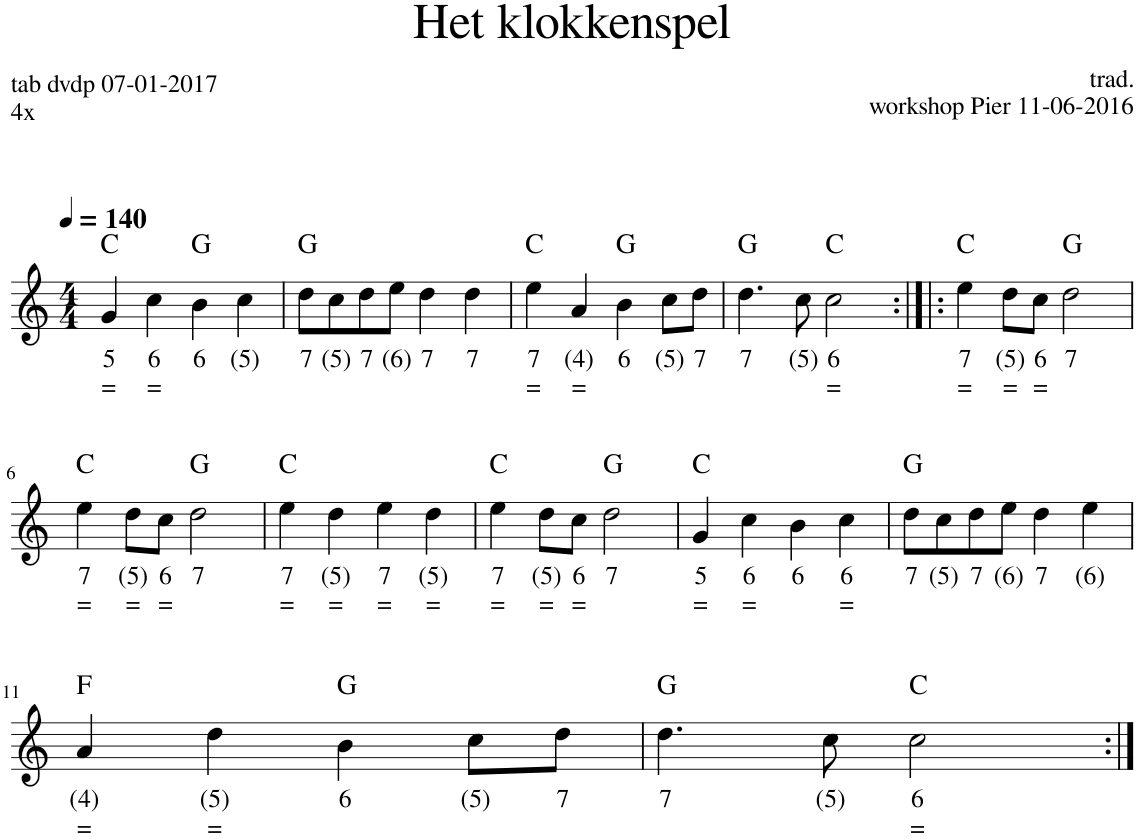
**kern	**text	**text	**kern	**text	**text	**kern	**text	**text	**harte
*part3	*part3	*part3	*part2	*part2	*part2	*part1	*part1	*part1	*part1
*staff3	*staff3	*staff3	*staff2	*staff2	*staff2	*staff1	*staff1	*staff1	*
*I"Piano	*	*	*I"Piano	*	*	*I"Piano	*	*	*
*stria5	*	*	*stria5	*	*	*	*	*	*
*clefG2	*	*	*clefG2	*	*	*clefG2	*	*	*
*k[]	*	*	*k[]	*	*	*k[]	*	*	*
*M4/4	*	*	*M4/4	*	*	*M4/4	*	*	*
*MM140	*	*	*MM140	*	*	*MM140	*	*	*
=1	=1	=1	=1	=1	=1	=1	=1	=1	=1
!	!	!	!	!	!	!	!LO:LY:b	!LO:LY:b	!
4e	4	=	4g	5	=	4g/	5	=	C:maj
!	!	!	!	!	!	!	!LO:LY:b	!LO:LY:b	!
4e	4	=	4c	3	=	4cc\	6	=	.
!	!	!	!	!	!	!	!LO:LY:b	!	!
4e	(2)	.	4g	(3)	.	4b\	6	.	G:maj
!	!	!	!	!	!	!	!LO:LY:b	!	!
4e	(2)	.	4c	(2)	=	4cc\	(5)	.	.
=2	=2	=2	=2	=2	=2	=2	=2	=2	=2
*	*	*	*k[]	*	*	*	*	*	*
!	!	!	!	!	!	!	!LO:LY:b	!	!
4f	4	.	4g	(3)	.	8dd\L	7	.	G:maj
!	!	!	!	!	!	!	!LO:LY:b	!	!
.	.	.	.	.	.	8cc\	(5)	.	.
!	!	!	!	!	!	!	!LO:LY:b	!	!
4f	4	.	4c	(2)	=	8dd\	7	.	.
!	!	!	!	!	!	!	!LO:LY:b	!	!
.	.	.	.	.	.	8ee\J	(6)	.	.
!	!	!	!	!	!	!	!LO:LY:b	!	!
4f	4	.	4g	(3)	.	4dd\	7	.	.
!	!	!	!	!	!	!	!LO:LY:b	!	!
4f	4	.	4c	(2)	=	4dd\	7	.	.
=3	=3	=3	=3	=3	=3	=3	=3	=3	=3
!	!	!	!	!	!	!	!LO:LY:b	!LO:LY:b	!
4g	5	=	4g	5	=	4ee\	7	=	C:maj
!	!	!	!	!	!	!	!LO:LY:b	!LO:LY:b	!
4e	4	=	4c	3	=	4a/	(4)	=	.
!	!	!	!	!	!	!	!LO:LY:b	!	!
4e	(2)	.	4g	(3)	.	4b\	6	.	G:maj
!	!	!	!	!	!	!	!LO:LY:b	!	!
4e	(2)	.	4c	(2)	=	8cc\L	(5)	.	.
!	!	!	!	!	!	!	!LO:LY:b	!	!
.	.	.	.	.	.	8dd\J	7	.	.
=4	=4	=4	=4	=4	=4	=4	=4	=4	=4
!	!	!	!	!	!	!	!LO:LY:b	!	!
4.f	4	.	4g	(3)	.	4.dd\	7	.	G:maj
.	.	.	4c	(2)	=	.	.	.	.
!	!	!	!	!	!	!	!LO:LY:b	!	!
8e	(2)	.	.	.	.	8cc\	(5)	.	.
!	!	!	!	!	!	!	!LO:LY:b	!LO:LY:b	!
2e	4	=	2g	5	=	2cc\	6	=	C:maj
=5:|!|:	=5:|!|:	=5:|!|:	=5:|!|:	=5:|!|:	=5:|!|:	=5:|!|:	=5:|!|:	=5:|!|:	=5:|!|:
!	!	!	!	!	!	!	!LO:LY:b	!LO:LY:b	!
4cc	6	=	4c	3	=	4ee\	7	=	C:maj
!	!	!	!	!	!	!	!LO:LY:b	!LO:LY:b	!
8g/L	5	=	4e	4	=	8dd\L	(5)	=	.
!	!	!	!	!	!	!	!LO:LY:b	!LO:LY:b	!
8g/J	5	=	.	.	.	8cc\J	6	=	.
!	!	!	!	!	!	!	!LO:LY:b	!	!
2g	(3)	.	4g	(3)	.	2dd\	7	.	G:maj
.	.	.	4G	2	=	.	.	.	.
!!LO:LB:g=z
=6	=6	=6	=6	=6	=6	=6	=6	=6	=6
!	!	!	!	!	!	!	!LO:LY:b	!LO:LY:b	!
1r	.	.	4c	3	=	4ee\	7	=	C:maj
!	!	!	!	!	!	!	!LO:LY:b	!LO:LY:b	!
.	.	.	4e	4	=	8dd\L	(5)	=	.
!	!	!	!	!	!	!	!LO:LY:b	!LO:LY:b	!
.	.	.	.	.	.	8cc\J	6	=	.
!	!	!	!	!	!	!	!LO:LY:b	!	!
.	.	.	4g	(3)	.	2dd\	7	.	G:maj
.	.	.	4G	2	=	.	.	.	.
=7	=7	=7	=7	=7	=7	=7	=7	=7	=7
!	!	!	!	!	!	!	!LO:LY:b	!LO:LY:b	!
4cc	6	=	8c/L	3	=	4ee\	7	=	C:maj
.	.	.	8e/J	4	=	.	.	.	.
!	!	!	!	!	!	!	!LO:LY:b	!LO:LY:b	!
4b	6	.	4g	5	=	4dd\	(5)	=	.
!	!	!	!	!	!	!	!LO:LY:b	!LO:LY:b	!
4cc	6	=	8c/L	3	=	4ee\	7	=	.
.	.	.	8e/J	4	=	.	.	.	.
!	!	!	!	!	!	!	!LO:LY:b	!LO:LY:b	!
4b	6	.	4g	5	=	4dd\	(5)	=	.
=8	=8	=8	=8	=8	=8	=8	=8	=8	=8
!	!	!	!	!	!	!	!LO:LY:b	!LO:LY:b	!
4cc	6	=	4c	3	=	4ee\	7	=	C:maj
!	!	!	!	!	!	!	!LO:LY:b	!LO:LY:b	!
8g/L	5	=	4e	4	=	8dd\L	(5)	=	.
!	!	!	!	!	!	!	!LO:LY:b	!LO:LY:b	!
8g/J	5	=	.	.	.	8cc\J	6	=	.
!	!	!	!	!	!	!	!LO:LY:b	!	!
2g	(3)	.	4g	(3)	.	2dd\	7	.	G:maj
.	.	.	4G	2	=	.	.	.	.
=9	=9	=9	=9	=9	=9	=9	=9	=9	=9
!	!	!	!	!	!	!	!LO:LY:b	!LO:LY:b	!
4e	4	=	4g	5	=	4g/	5	=	C:maj
!	!	!	!	!	!	!	!LO:LY:b	!LO:LY:b	!
4e	4	=	4c	3	=	4cc\	6	=	.
!	!	!	!	!	!	!	!LO:LY:b	!	!
4e	4	=	4g	5	=	4b\	6	.	.
!	!	!	!	!	!	!	!LO:LY:b	!LO:LY:b	!
4e	4	=	4c	3	=	4cc\	6	=	.
=10	=10	=10	=10	=10	=10	=10	=10	=10	=10
!	!	!	!	!	!	!	!LO:LY:b	!	!
4f	4	.	4g	(3)	.	8dd\L	7	.	G:maj
!	!	!	!	!	!	!	!LO:LY:b	!	!
.	.	.	.	.	.	8cc\	(5)	.	.
!	!	!	!	!	!	!	!LO:LY:b	!	!
4f	4	.	4c	(2)	=	8dd\	7	.	.
!	!	!	!	!	!	!	!LO:LY:b	!	!
.	.	.	.	.	.	8ee\J	(6)	.	.
!	!	!	!	!	!	!	!LO:LY:b	!	!
2g	(3)	.	4g	(3)	.	4dd\	7	.	.
!	!	!	!	!	!	!	!LO:LY:b	!	!
.	.	.	4c	(2)	=	4ee\	(6)	.	.
!!LO:LB:g=z
=11	=11	=11	=11	=11	=11	=11	=11	=11	=11
!	!	!	!	!	!	!	!LO:LY:b	!LO:LY:b	!
4f	(3)	=	8f/L	(3)	=	4a/	(4)	=	F:maj
.	.	.	8e/J	4	=	.	.	.	.
!	!	!	!	!	!	!	!LO:LY:b	!LO:LY:b	!
4f	(3)	=	4d	3	.	4dd\	(5)	=	.
!	!	!	!	!	!	!	!LO:LY:b	!	!
4g	(3)	.	8g/L	(3)	.	4b\	6	.	G:maj
.	.	.	8f/J	4	.	.	.	.	.
!	!	!	!	!	!	!	!LO:LY:b	!	!
4g	(3)	.	4e	(2)	.	8cc\L	(5)	.	.
!	!	!	!	!	!	!	!LO:LY:b	!	!
.	.	.	.	.	.	8dd\J	7	.	.
=12	=12	=12	=12	=12	=12	=12	=12	=12	=12
!	!	!	!	!	!	!	!LO:LY:b	!	!
4a	5	.	4f	4	.	4.dd\	7	.	G:maj
4g	(3)	.	4g	(3)	.	.	.	.	.
!	!	!	!	!	!	!	!LO:LY:b	!	!
.	.	.	.	.	.	8cc\	(5)	.	.
!	!	!	!	!	!	!	!LO:LY:b	!LO:LY:b	!
2e	4	=	2c	3	=	2cc\	6	=	C:maj
=:|!	=:|!	=:|!	=:|!	=:|!	=:|!	=:|!	=:|!	=:|!	=:|!
*-	*-	*-	*-	*-	*-	*-	*-	*-	*-
